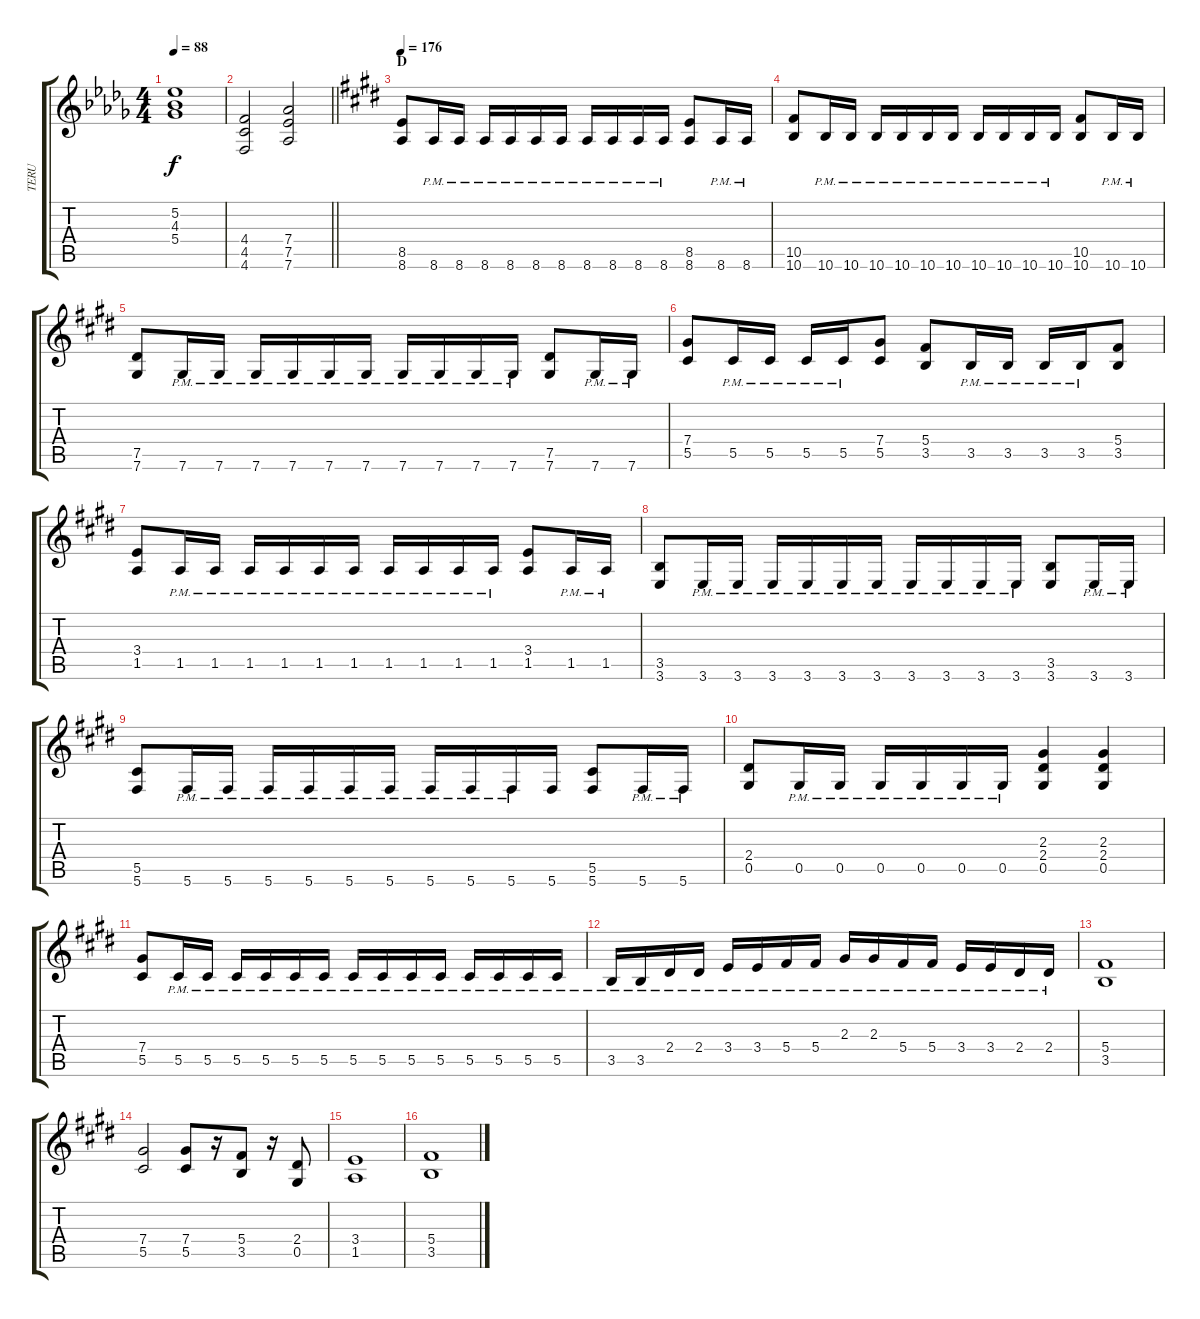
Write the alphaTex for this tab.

\track ("TERU" "TERU") {instrument distortionguitar}
\staff {score tabs}
\tuning (Eb4 Bb3 Gb3 Db3 Ab2 Db2) {hide}
\ts (4 4)
\tempo 88
\clef g2
\ks bbminor
(5.2 4.3 5.4).1{dy f} |
\barLineRight lightlight
(4.4 4.5 4.6).2 (7.4 7.5 7.6).2 |
\section ("" "D")
\tempo 176
\ks c#minor
(8.5 8.6).8 8.6{pm}.16 8.6{pm}.16 8.6{pm}.16 8.6{pm}.16 8.6{pm}.16 8.6{pm}.16 8.6{pm}.16 8.6{pm}.16 8.6{pm}.16 8.6{pm}.16 (8.5 8.6).8 8.6{pm}.16 8.6{pm}.16 |
(10.5 10.6).8 10.6{pm}.16 10.6{pm}.16 10.6{pm}.16 10.6{pm}.16 10.6{pm}.16 10.6{pm}.16 10.6{pm}.16 10.6{pm}.16 10.6{pm}.16 10.6{pm}.16 (10.5 10.6).8 10.6{pm}.16 10.6{pm}.16 |
(7.5 7.6).8 7.6{pm}.16 7.6{pm}.16 7.6{pm}.16 7.6{pm}.16 7.6{pm}.16 7.6{pm}.16 7.6{pm}.16 7.6{pm}.16 7.6{pm}.16 7.6{pm}.16 (7.5 7.6).8 7.6{pm}.16 7.6{pm}.16 |
(7.4 5.5).8 5.5{pm}.16 5.5{pm}.16 5.5{pm}.16 5.5{pm}.16 (7.4 5.5).8 (5.4 3.5).8 3.5{pm}.16 3.5{pm}.16 3.5{pm}.16 3.5{pm}.16 (5.4 3.5).8 |
(3.4 1.5).8 1.5{pm}.16 1.5{pm}.16 1.5{pm}.16 1.5{pm}.16 1.5{pm}.16 1.5{pm}.16 1.5{pm}.16 1.5{pm}.16 1.5{pm}.16 1.5{pm}.16 (3.4 1.5).8 1.5{pm}.16 1.5{pm}.16 |
(3.5 3.6).8 3.6{pm}.16 3.6{pm}.16 3.6{pm}.16 3.6{pm}.16 3.6{pm}.16 3.6{pm}.16 3.6{pm}.16 3.6{pm}.16 3.6{pm}.16 3.6{pm}.16 (3.5 3.6).8 3.6{pm}.16 3.6{pm}.16 |
(5.5 5.6).8 5.6{pm}.16 5.6{pm}.16 5.6{pm}.16 5.6{pm}.16 5.6{pm}.16 5.6{pm}.16 5.6{pm}.16 5.6{pm}.16 5.6{pm}.16 5.6.16 (5.5 5.6).8 5.6{pm}.16 5.6{pm}.16 |
(2.4 0.5).8 0.5{pm}.16 0.5{pm}.16 0.5{pm}.16 0.5{pm}.16 0.5{pm}.16 0.5{pm}.16 (2.3 2.4 0.5).4 (2.3 2.4 0.5).4 |
(7.4 5.5).8 5.5{pm}.16 5.5{pm}.16 5.5{pm}.16 5.5{pm}.16 5.5{pm}.16 5.5{pm}.16 5.5{pm}.16 5.5{pm}.16 5.5{pm}.16 5.5{pm}.16 5.5{pm}.16 5.5{pm}.16 5.5{pm}.16 5.5{pm}.16 |
3.5{pm}.16 3.5{pm}.16 2.4{pm}.16 2.4{pm}.16 3.4{pm}.16 3.4{pm}.16 5.4{pm}.16 5.4{pm}.16 2.3{pm}.16 2.3{pm}.16 5.4{pm}.16 5.4{pm}.16 3.4{pm}.16 3.4{pm}.16 2.4{pm}.16 2.4{pm}.16 |
(5.4 3.5).1 |
(7.4 5.5).2 (7.4 5.5).8 r.16 (5.4 3.5).8 r.16 (2.4 0.5).8 |
(3.4 1.5).1 |
(5.4 3.5).1
